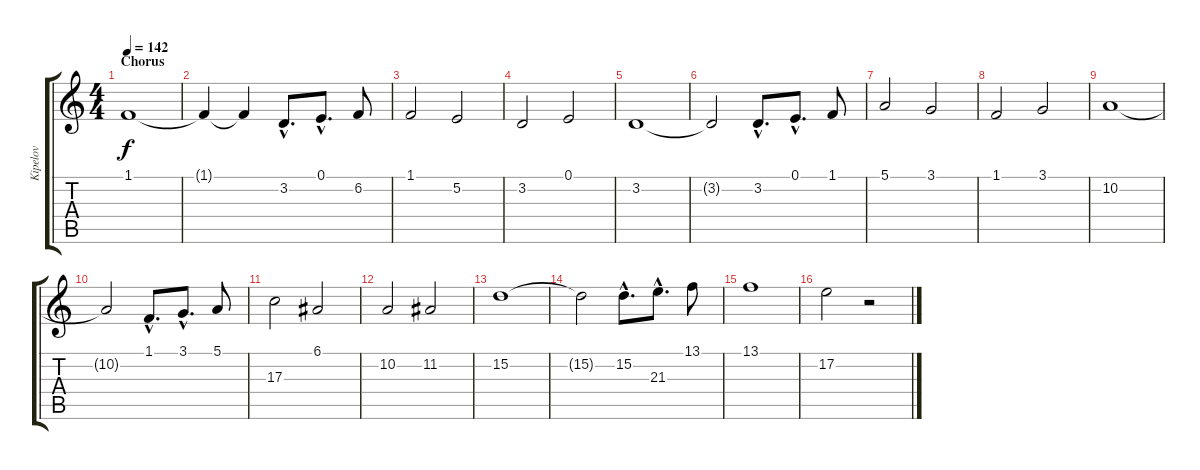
\track ("Kipelov" "Kipelov") {instrument tenorsax}
\staff {score tabs}
\tuning (E4 B3 G3 D3 A2 E2) {hide}
\ts (4 4)
\section ("" "Chorus")
\tempo 142
\clef g2
\ks c
1.1.1{dy f} |
1.1{t}.4 1.1{t}.4 3.2{hac}.8{d} 0.1{hac}.8{d} 6.2.8 |
1.1.2 5.2.2 |
3.2.2 0.1.2 |
3.2.1 |
3.2{t}.2 3.2{hac}.8{d} 0.1{hac}.8{d} 1.1.8 |
5.1.2 3.1.2 |
1.1.2 3.1.2 |
10.2.1 |
10.2{t}.2 1.1{hac}.8{d} 3.1{hac}.8{d} 5.1.8 |
17.3.2 6.1.2 |
10.2.2 11.2.2 |
15.2.1 |
15.2{t}.2 15.2{hac}.8{d} 21.3{hac}.8{d} 13.1.8 |
13.1.1 |
17.2.2 r.2
